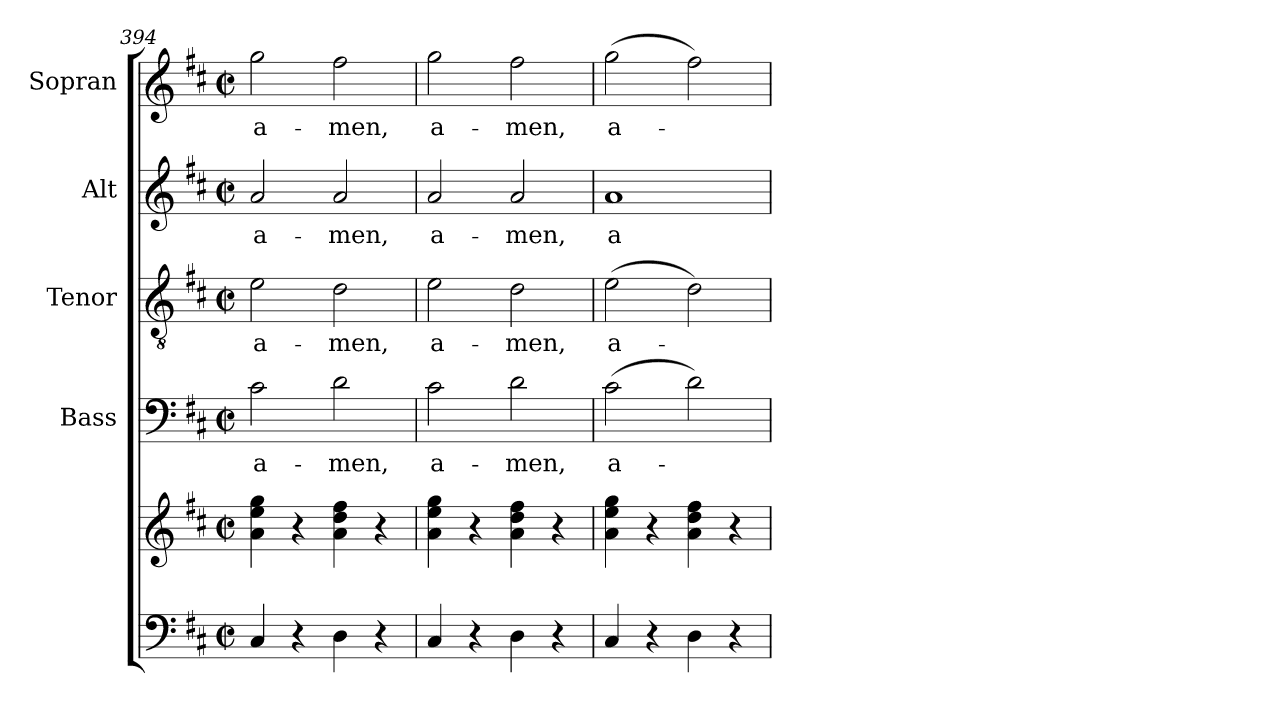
**kern	**kern	**kern	**text	**kern	**text	**kern	**text	**kern	**text
*part5	*part5	*part4	*part4	*part3	*part3	*part2	*part2	*part1	*part1
*staff6	*staff5	*staff4	*staff4	*staff3	*staff3	*staff2	*staff2	*staff1	*staff1
*	*	*I"Bass	*	*I"Tenor	*	*I"Alt	*	*I"Sopran	*
*	*	*I'B.	*	*I'T.	*	*I'A.	*	*I'S.	*
*clefF4	*clefG2	*clefF4	*	*clefGv2	*	*clefG2	*	*clefG2	*
*k[f#c#]	*k[f#c#]	*k[f#c#]	*	*k[f#c#]	*	*k[f#c#]	*	*k[f#c#]	*
*D:	*D:	*D:	*	*D:	*	*D:	*	*D:	*
*M2/2	*M2/2	*M2/2	*	*M2/2	*	*M2/2	*	*M2/2	*
*met(c|)	*met(c|)	*met(c|)	*	*met(c|)	*	*met(c|)	*	*met(c|)	*
=394	=394	=394	=394	=394	=394	=394	=394	=394	=394
!	!	!	!LO:LY:b	!	!LO:LY:b	!	!LO:LY:b	!	!LO:LY:b
4C#/	4a\ 4ee\ 4gg\	2c#\	a-	2e\	a-	2a/	a-	2gg\	a-
4r	4r	.	.	.	.	.	.	.	.
!	!	!	!LO:LY:b	!	!LO:LY:b	!	!LO:LY:b	!	!LO:LY:b
4D\	4a\ 4dd\ 4ff#\	2d\	-men,	2d\	-men,	2a/	-men,	2ff#\	-men,
4r	4r	.	.	.	.	.	.	.	.
=395	=395	=395	=395	=395	=395	=395	=395	=395	=395
!	!	!	!LO:LY:b	!	!LO:LY:b	!	!LO:LY:b	!	!LO:LY:b
4C#/	4a\ 4ee\ 4gg\	2c#\	a-	2e\	a-	2a/	a-	2gg\	a-
4r	4r	.	.	.	.	.	.	.	.
!	!	!	!LO:LY:b	!	!LO:LY:b	!	!LO:LY:b	!	!LO:LY:b
4D\	4a\ 4dd\ 4ff#\	2d\	-men,	2d\	-men,	2a/	-men,	2ff#\	-men,
4r	4r	.	.	.	.	.	.	.	.
=396	=396	=396	=396	=396	=396	=396	=396	=396	=396
!	!	!	!LO:LY:b	!	!LO:LY:b	!	!LO:LY:b	!	!LO:LY:b
4C#/	4a\ 4ee\ 4gg\	(>2c#\	a-	(>2e\	a-	1a	a-	(>2gg\	a-
4r	4r	.	.	.	.	.	.	.	.
4D\	4a\ 4dd\ 4ff#\	2d\)	.	2d\)	.	.	.	2ff#\)	.
4r	4r	.	.	.	.	.	.	.	.
=	=	=	=	=	=	=	=	=	=
*-	*-	*-	*-	*-	*-	*-	*-	*-	*-
